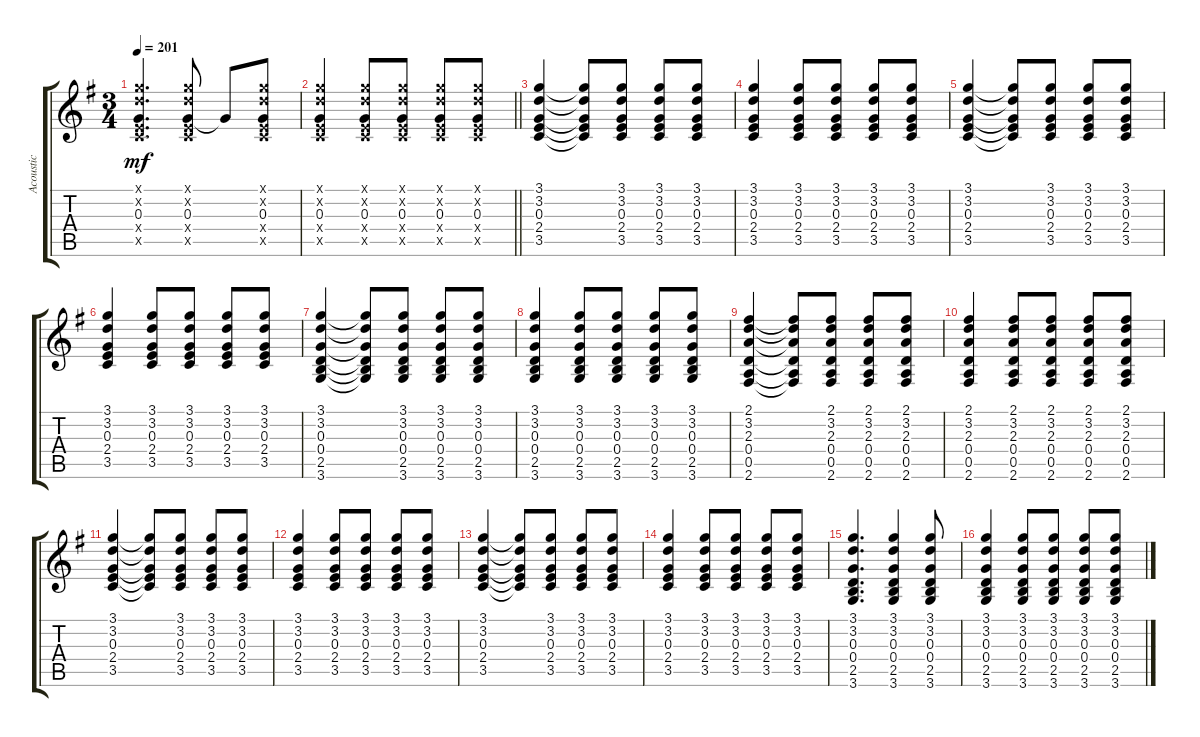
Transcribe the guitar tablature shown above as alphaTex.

\track ("Acoustic" "Acoustic") {instrument acousticguitarsteel}
\staff {score tabs}
\tuning (E4 B3 G3 D3 A2 E2) {hide}
\ts (3 4)
\tempo 201
\clef g2
\ks g
(3.1{x} 3.2{x} 0.3 2.4{x} 3.5{x}).4{d dy mf instrument acousticguitarsteel} (3.1{x} 3.2{x} 0.3 2.4{x} 3.5{x}).8 0.3{t}.8 (3.1{x} 3.2{x} 0.3 2.4{x} 3.5{x}).8 |
\barLineRight lightlight
(3.1{x} 3.2{x} 0.3 2.4{x} 3.5{x}).4 (3.1{x} 3.2{x} 0.3 2.4{x} 3.5{x}).8 (3.1{x} 3.2{x} 0.3 2.4{x} 3.5{x}).8 (3.1{x} 3.2{x} 0.3 2.4{x} 3.5{x}).8 (3.1{x} 3.2{x} 0.3 2.4{x} 3.5{x}).8 |
(3.1 3.2 0.3 2.4 3.5).4 (3.1{t} 3.2{t} 0.3{t} 2.4{t} 3.5{t}).8 (3.1 3.2 0.3 2.4 3.5).8 (3.1 3.2 0.3 2.4 3.5).8 (3.1 3.2 0.3 2.4 3.5).8 |
(3.1 3.2 0.3 2.4 3.5).4 (3.1 3.2 0.3 2.4 3.5).8 (3.1 3.2 0.3 2.4 3.5).8 (3.1 3.2 0.3 2.4 3.5).8 (3.1 3.2 0.3 2.4 3.5).8 |
(3.1 3.2 0.3 2.4 3.5).4 (3.1{t} 3.2{t} 0.3{t} 2.4{t} 3.5{t}).8 (3.1 3.2 0.3 2.4 3.5).8 (3.1 3.2 0.3 2.4 3.5).8 (3.1 3.2 0.3 2.4 3.5).8 |
(3.1 3.2 0.3 2.4 3.5).4 (3.1 3.2 0.3 2.4 3.5).8 (3.1 3.2 0.3 2.4 3.5).8 (3.1 3.2 0.3 2.4 3.5).8 (3.1 3.2 0.3 2.4 3.5).8 |
(3.1 3.2 0.3 0.4 2.5 3.6).4 (3.1{t} 3.2{t} 0.3{t} 0.4{t} 2.5{t} 3.6{t}).8 (3.1 3.2 0.3 0.4 2.5 3.6).8 (3.1 3.2 0.3 0.4 2.5 3.6).8 (3.1 3.2 0.3 0.4 2.5 3.6).8 |
(3.1 3.2 0.3 0.4 2.5 3.6).4 (3.1 3.2 0.3 0.4 2.5 3.6).8 (3.1 3.2 0.3 0.4 2.5 3.6).8 (3.1 3.2 0.3 0.4 2.5 3.6).8 (3.1 3.2 0.3 0.4 2.5 3.6).8 |
(2.1 3.2 2.3 0.4 0.5 2.6).4 (2.1{t} 3.2{t} 2.3{t} 0.4{t} 0.5{t} 2.6{t}).8 (2.1 3.2 2.3 0.4 0.5 2.6).8 (2.1 3.2 2.3 0.4 0.5 2.6).8 (2.1 3.2 2.3 0.4 0.5 2.6).8 |
(2.1 3.2 2.3 0.4 0.5 2.6).4 (2.1 3.2 2.3 0.4 0.5 2.6).8 (2.1 3.2 2.3 0.4 0.5 2.6).8 (2.1 3.2 2.3 0.4 0.5 2.6).8 (2.1 3.2 2.3 0.4 0.5 2.6).8 |
(3.1 3.2 0.3 2.4 3.5).4 (3.1{t} 3.2{t} 0.3{t} 2.4{t} 3.5{t}).8 (3.1 3.2 0.3 2.4 3.5).8 (3.1 3.2 0.3 2.4 3.5).8 (3.1 3.2 0.3 2.4 3.5).8 |
(3.1 3.2 0.3 2.4 3.5).4 (3.1 3.2 0.3 2.4 3.5).8 (3.1 3.2 0.3 2.4 3.5).8 (3.1 3.2 0.3 2.4 3.5).8 (3.1 3.2 0.3 2.4 3.5).8 |
(3.1 3.2 0.3 2.4 3.5).4 (3.1{t} 3.2{t} 0.3{t} 2.4{t} 3.5{t}).8 (3.1 3.2 0.3 2.4 3.5).8 (3.1 3.2 0.3 2.4 3.5).8 (3.1 3.2 0.3 2.4 3.5).8 |
(3.1 3.2 0.3 2.4 3.5).4 (3.1 3.2 0.3 2.4 3.5).8 (3.1 3.2 0.3 2.4 3.5).8 (3.1 3.2 0.3 2.4 3.5).8 (3.1 3.2 0.3 2.4 3.5).8 |
(3.1 3.2 0.3 0.4 2.5 3.6).4{d} (3.1 3.2 0.3 0.4 2.5 3.6).4 (3.1 3.2 0.3 0.4 2.5 3.6).8 |
(3.1 3.2 0.3 0.4 2.5 3.6).4 (3.1 3.2 0.3 0.4 2.5 3.6).8 (3.1 3.2 0.3 0.4 2.5 3.6).8 (3.1 3.2 0.3 0.4 2.5 3.6).8 (3.1 3.2 0.3 0.4 2.5 3.6).8
